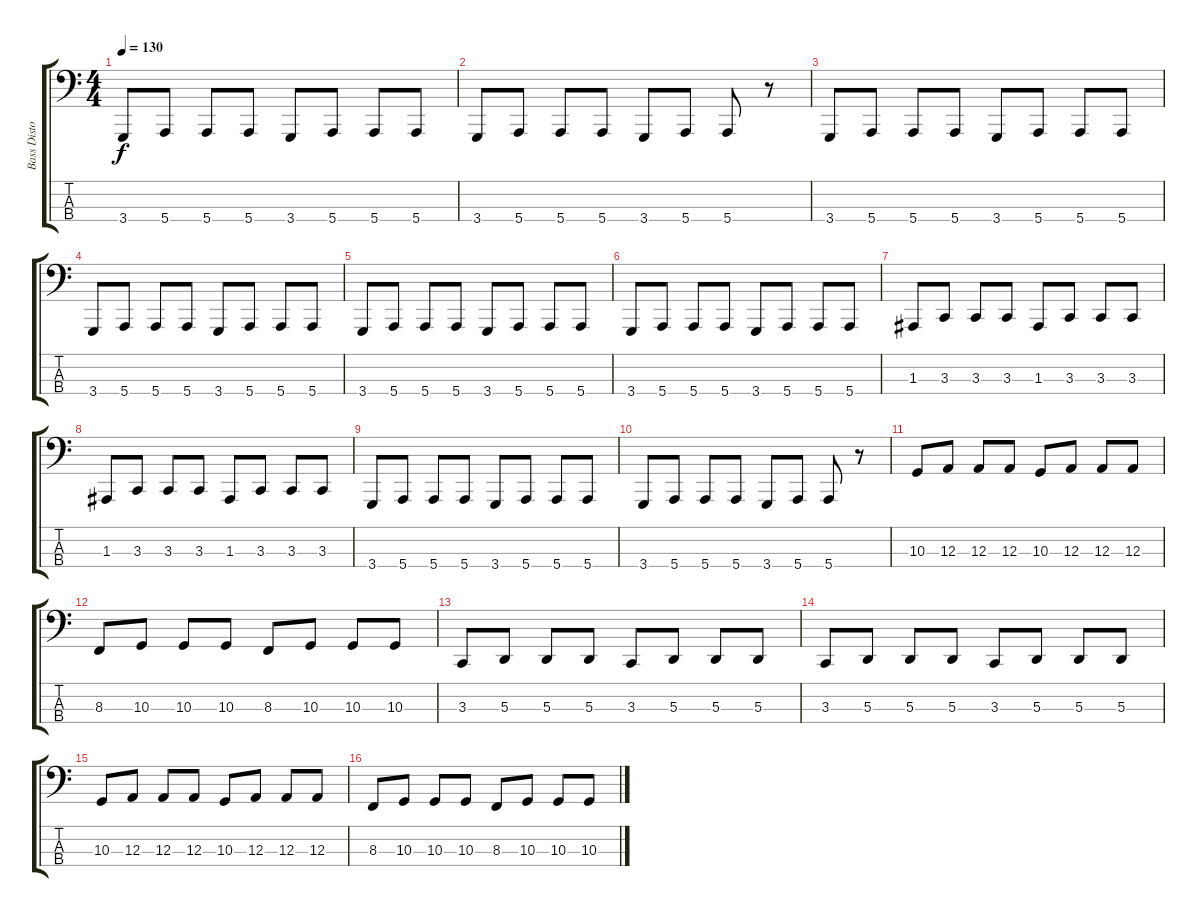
\track ("Bass Distortion" "Bass Disto") {instrument lead8bassandlead}
\staff {score tabs}
\tuning (G2 D2 A1 E1) {hide}
\ts (4 4)
\tempo 130
\clef f4
\ks c
3.4.8{dy f} 5.4.8 5.4.8 5.4.8 3.4.8 5.4.8 5.4.8 5.4.8 |
3.4.8 5.4.8 5.4.8 5.4.8 3.4.8 5.4.8 5.4.8 r.8 |
3.4.8 5.4.8 5.4.8 5.4.8 3.4.8 5.4.8 5.4.8 5.4.8 |
3.4.8 5.4.8 5.4.8 5.4.8 3.4.8 5.4.8 5.4.8 5.4.8 |
3.4.8 5.4.8 5.4.8 5.4.8 3.4.8 5.4.8 5.4.8 5.4.8 |
3.4.8 5.4.8 5.4.8 5.4.8 3.4.8 5.4.8 5.4.8 5.4.8 |
1.3.8 3.3.8 3.3.8 3.3.8 1.3.8 3.3.8 3.3.8 3.3.8 |
1.3.8 3.3.8 3.3.8 3.3.8 1.3.8 3.3.8 3.3.8 3.3.8 |
3.4.8 5.4.8 5.4.8 5.4.8 3.4.8 5.4.8 5.4.8 5.4.8 |
3.4.8 5.4.8 5.4.8 5.4.8 3.4.8 5.4.8 5.4.8 r.8 |
10.3.8 12.3.8 12.3.8 12.3.8 10.3.8 12.3.8 12.3.8 12.3.8 |
8.3.8 10.3.8 10.3.8 10.3.8 8.3.8 10.3.8 10.3.8 10.3.8 |
3.3.8 5.3.8 5.3.8 5.3.8 3.3.8 5.3.8 5.3.8 5.3.8 |
3.3.8 5.3.8 5.3.8 5.3.8 3.3.8 5.3.8 5.3.8 5.3.8 |
10.3.8 12.3.8 12.3.8 12.3.8 10.3.8 12.3.8 12.3.8 12.3.8 |
8.3.8 10.3.8 10.3.8 10.3.8 8.3.8 10.3.8 10.3.8 10.3.8
